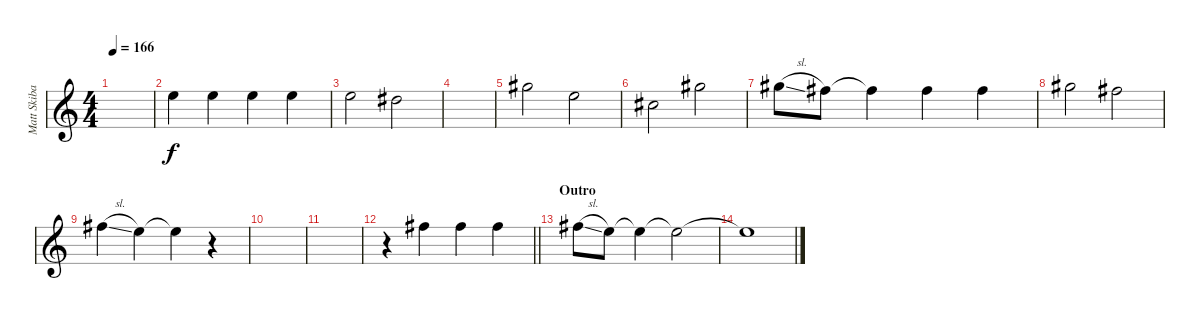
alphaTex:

\track ("Matt Skiba - Vocals" "Matt Skiba") {instrument distortionguitar}
\staff {score}
\tuning (E4 B3 G3 D3 A2 E2) {hide}
\ts (4 4)
\tempo 166
\clef g2
\ks c
|
9.3.4 9.3.4 9.3.4 9.3.4 |
9.3.2 8.3.2 |
|
9.2.2 9.3.2 |
6.3.2 9.2.2 |
9.2{sl}.8 7.2.8 7.2{t}.4 7.2.4 7.2.4 |
9.2.2 7.2.2 |
7.2{sl}.4 5.2.4 5.2{t}.4 r.4 |
|
|
\barLineRight lightlight
r.4 11.3.4 11.3.4 11.3.4 |
\section ("" "Outro")
11.3{sl}.8 9.3.8 9.3{t}.4 9.3{t}.2 |
9.3{t}.1
